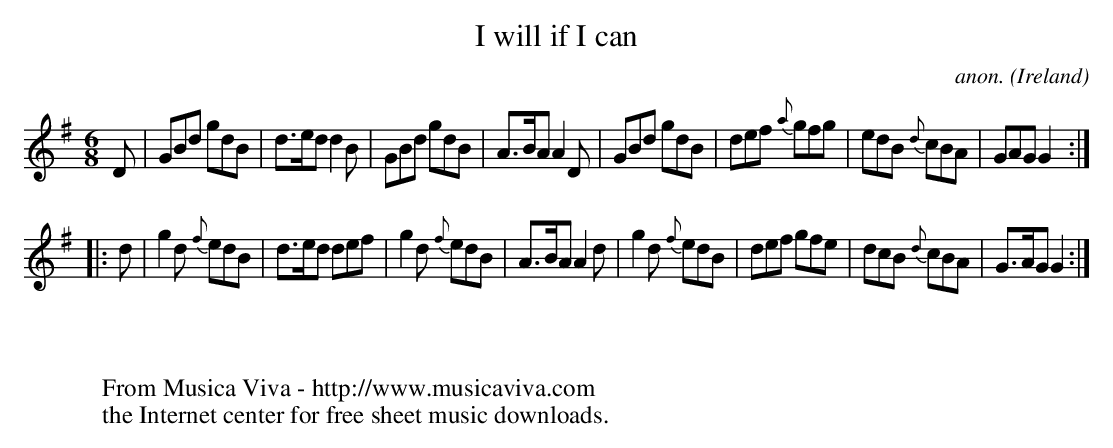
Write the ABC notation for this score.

X:1
T:I will if I can
C:anon.
O:Ireland
M:6/8
L:1/8
K:G
D|GBd gdB|d>ed d2B|GBd gdB|A>BA A2D|GBd gdB|def {a}gfg|edB {d}cBA|GAG G2:|
|:d|g2d {f}edB|d>ed def|g2d {f}edB|A>BA A2d|g2d {f}edB|def gfe|dcB {d}cBA|G>AG G2:|
W:
W:
W: From Musica Viva - http://www.musicaviva.com
W: the Internet center for free sheet music downloads.
